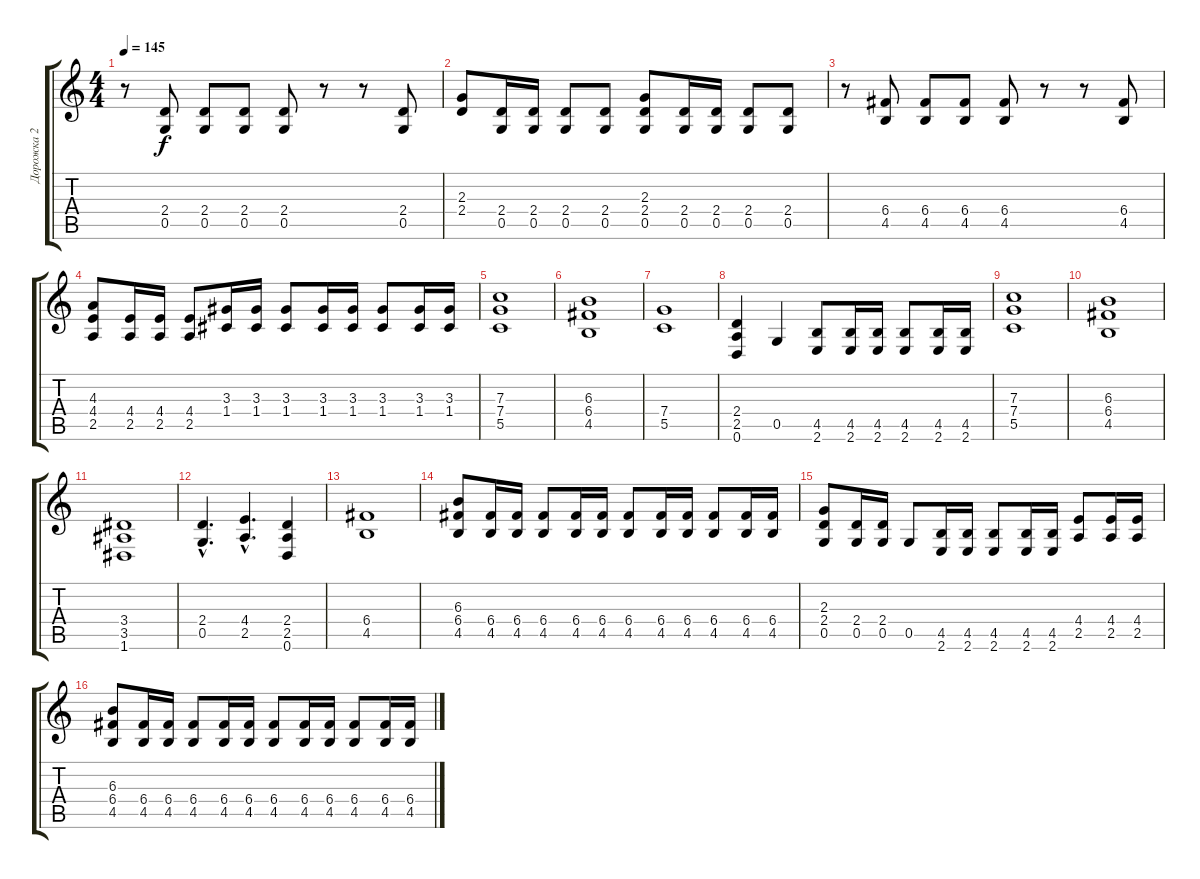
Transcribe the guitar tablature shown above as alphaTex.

\track ("Дорожка 2" "Дорожка 2") {instrument distortionguitar}
\staff {score tabs}
\tuning (D4 A3 F3 C3 G2 D2) {hide}
\ts (4 4)
\tempo 145
\clef g2
\ks c
r.8{dy f} (2.4 0.5).8 (2.4 0.5).8 (2.4 0.5).8 (2.4 0.5).8 r.8 r.8 (2.4 0.5).8 |
(2.3 2.4).8 (2.4 0.5).16 (2.4 0.5).16 (2.4 0.5).8 (2.4 0.5).8 (2.3 2.4 0.5).8 (2.4 0.5).16 (2.4 0.5).16 (2.4 0.5).8 (2.4 0.5).8 |
r.8 (6.4 4.5).8 (6.4 4.5).8 (6.4 4.5).8 (6.4 4.5).8 r.8 r.8 (6.4 4.5).8 |
(4.3 4.4 2.5).8 (4.4 2.5).16 (4.4 2.5).16 (4.4 2.5).8 (3.3 1.4).16 (3.3 1.4).16 (3.3 1.4).8 (3.3 1.4).16 (3.3 1.4).16 (3.3 1.4).8 (3.3 1.4).16 (3.3 1.4).16 |
(7.3 7.4 5.5).1 |
(6.3 6.4 4.5).1 |
(7.4 5.5).1 |
(2.4 2.5 0.6).4 0.5.4 (4.5 2.6).8 (4.5 2.6).16 (4.5 2.6).16 (4.5 2.6).8 (4.5 2.6).16 (4.5 2.6).16 |
(7.3 7.4 5.5).1 |
(6.3 6.4 4.5).1 |
(3.4 3.5 1.6).1 |
(2.4{hac} 0.5{hac}).4{d} (4.4{hac} 2.5{hac}).4{d} (2.4 2.5 0.6).4 |
(6.4 4.5).1 |
(6.3 6.4 4.5).8 (6.4 4.5).16 (6.4 4.5).16 (6.4 4.5).8 (6.4 4.5).16 (6.4 4.5).16 (6.4 4.5).8 (6.4 4.5).16 (6.4 4.5).16 (6.4 4.5).8 (6.4 4.5).16 (6.4 4.5).16 |
(2.3 2.4 0.5).8 (2.4 0.5).16 (2.4 0.5).16 0.5.8 (4.5 2.6).16 (4.5 2.6).16 (4.5 2.6).8 (4.5 2.6).16 (4.5 2.6).16 (4.4 2.5).8 (4.4 2.5).16 (4.4 2.5).16 |
(6.3 6.4 4.5).8 (6.4 4.5).16 (6.4 4.5).16 (6.4 4.5).8 (6.4 4.5).16 (6.4 4.5).16 (6.4 4.5).8 (6.4 4.5).16 (6.4 4.5).16 (6.4 4.5).8 (6.4 4.5).16 (6.4 4.5).16
